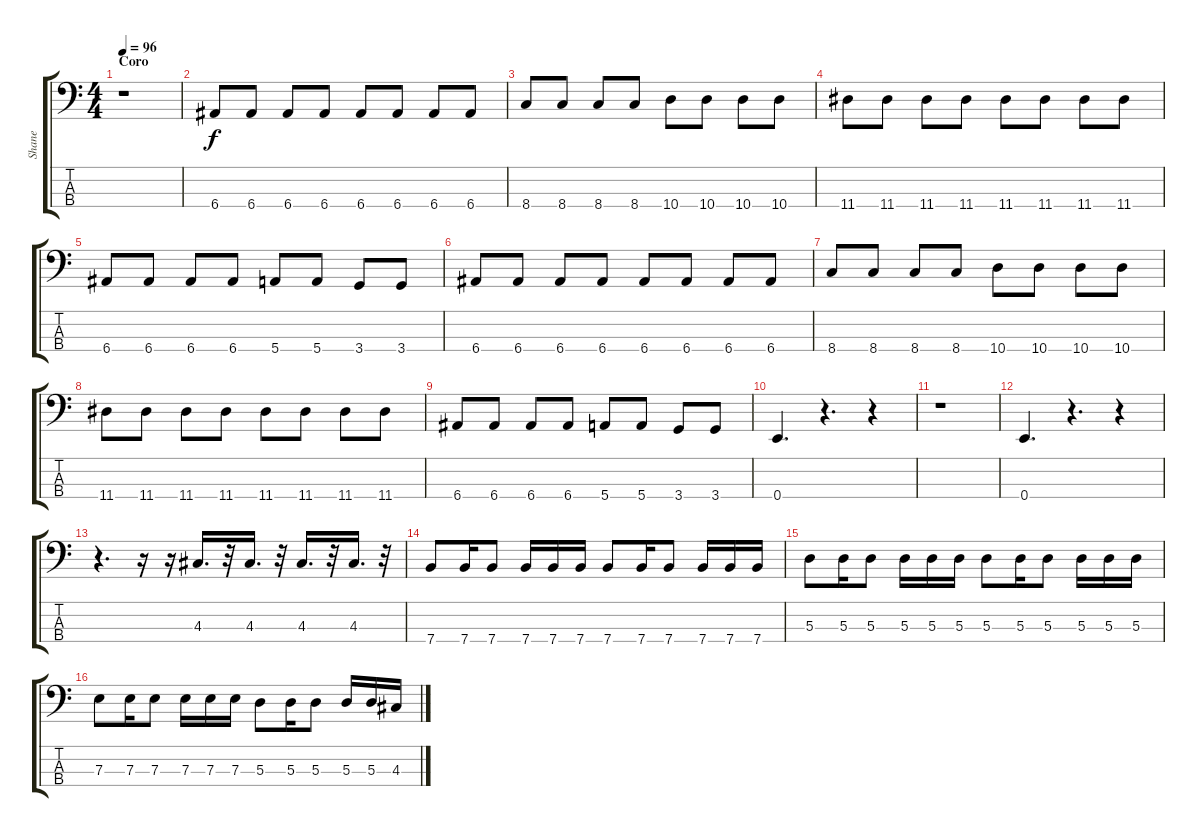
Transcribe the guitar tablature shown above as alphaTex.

\track ("Shane" "Shane") {instrument electricbasspick}
\staff {score tabs}
\tuning (G2 D2 A1 E1) {hide}
\ts (4 4)
\section ("" "Coro")
\tempo 96
\clef f4
\ks c
r.1{dy f} |
6.4.8 6.4.8 6.4.8 6.4.8 6.4.8 6.4.8 6.4.8 6.4.8 |
8.4.8 8.4.8 8.4.8 8.4.8 10.4.8 10.4.8 10.4.8 10.4.8 |
11.4.8 11.4.8 11.4.8 11.4.8 11.4.8 11.4.8 11.4.8 11.4.8 |
6.4.8 6.4.8 6.4.8 6.4.8 5.4.8 5.4.8 3.4.8 3.4.8 |
6.4.8 6.4.8 6.4.8 6.4.8 6.4.8 6.4.8 6.4.8 6.4.8 |
8.4.8 8.4.8 8.4.8 8.4.8 10.4.8 10.4.8 10.4.8 10.4.8 |
11.4.8 11.4.8 11.4.8 11.4.8 11.4.8 11.4.8 11.4.8 11.4.8 |
6.4.8 6.4.8 6.4.8 6.4.8 5.4.8 5.4.8 3.4.8 3.4.8 |
0.4.4{d} r.4{d} r.4 |
r.1 |
0.4.4{d} r.4{d} r.4 |
r.4{d} r.16 r.16 4.3.16{d} r.32 4.3.16{d} r.32 4.3.16{d} r.32 4.3.16{d} r.32 |
7.4.8 7.4.16 7.4.8 7.4.16 7.4.16 7.4.16 7.4.8 7.4.16 7.4.8 7.4.16 7.4.16 7.4.16 |
5.3.8 5.3.16 5.3.8 5.3.16 5.3.16 5.3.16 5.3.8 5.3.16 5.3.8 5.3.16 5.3.16 5.3.16 |
7.3.8 7.3.16 7.3.8 7.3.16 7.3.16 7.3.16 5.3.8 5.3.16 5.3.8 5.3.16 5.3.16 4.3.16
